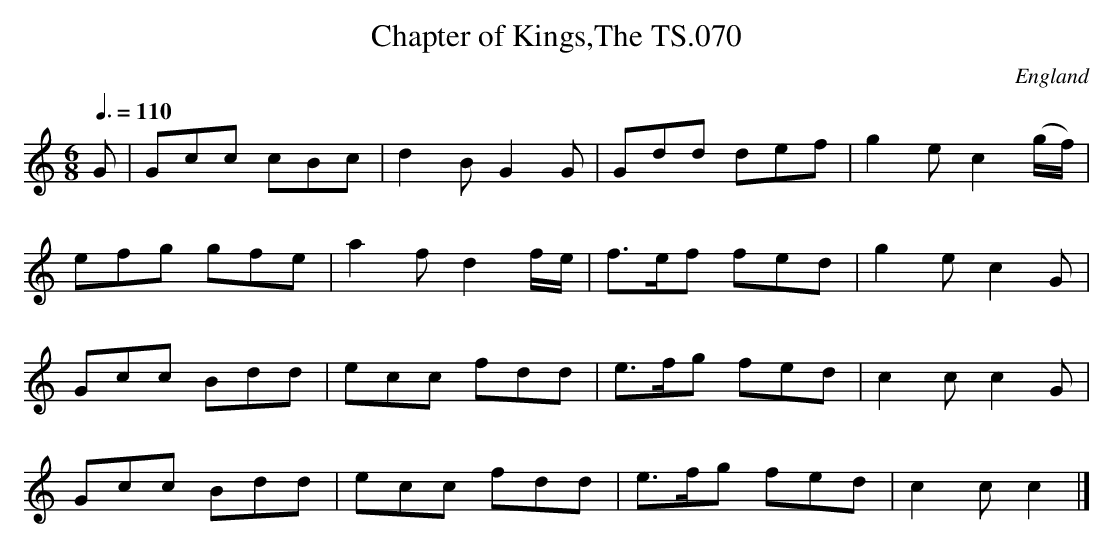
X:1
T:Chapter of Kings,The TS.070
M:6/8
L:1/8
Q:3/8=110
O:England
K:C major
G|Gcc cBc|d2BG2G|Gdd def|g2ec2(g/f/)|!
efg gfe|a2fd2f/e/|f>ef fed|g2ec2G|!
Gcc Bdd|ecc fdd|e>fg fed|c2cc2G|!
Gcc Bdd|ecc fdd|e>fgn fed|c2cc2|]
